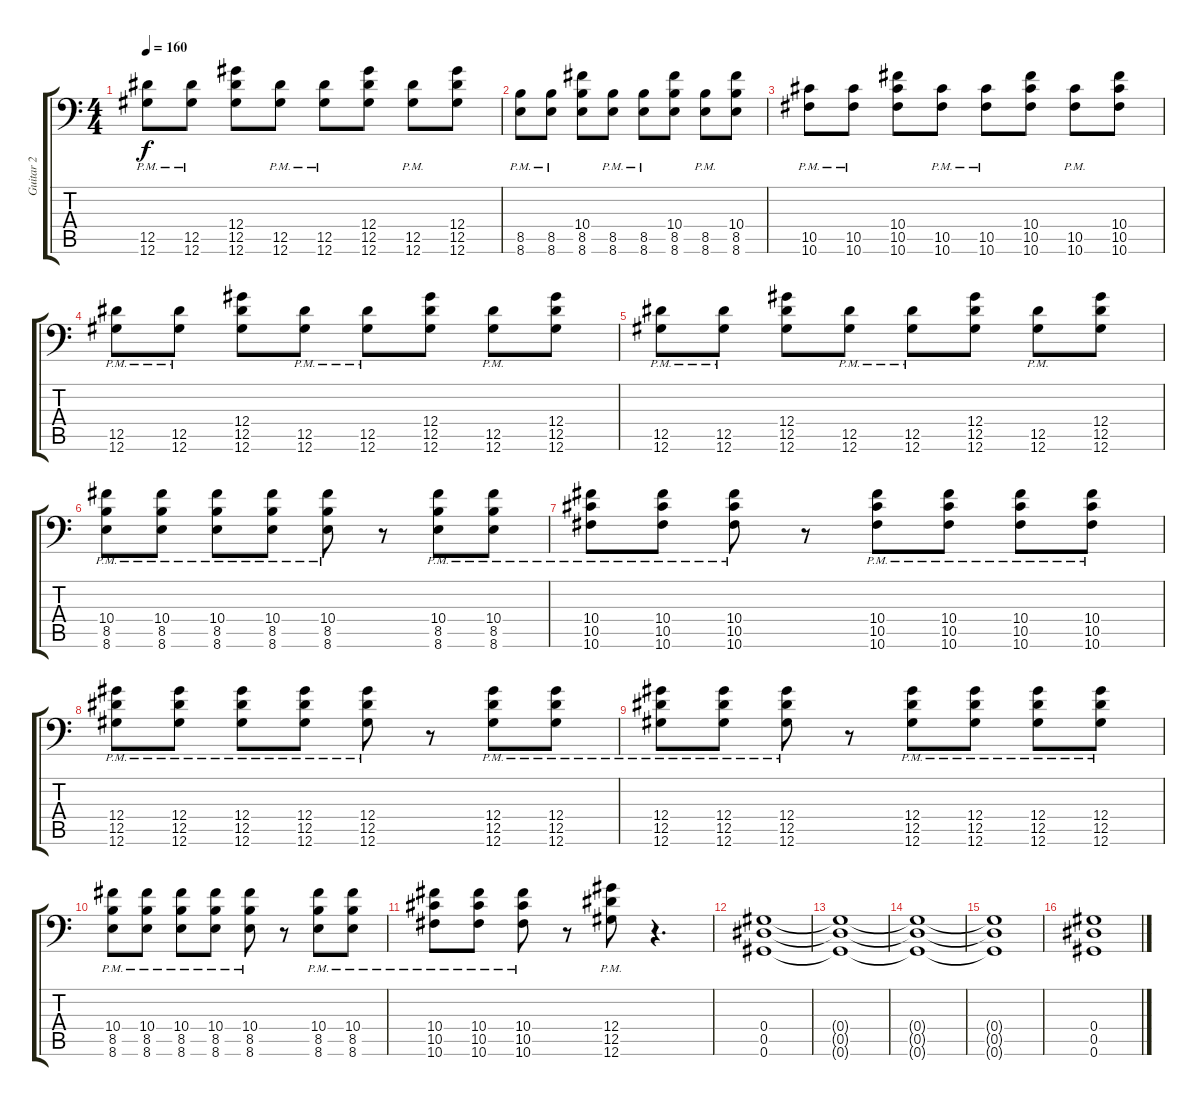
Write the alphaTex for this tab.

\track ("Guitar 2" "Guitar 2") {instrument distortionguitar}
\staff {score tabs}
\tuning (Bb3 F3 Db3 Ab2 Eb2 Ab1) {hide}
\ts (4 4)
\tempo 160
\clef f4
\ks c
(12.5{pm} 12.6{pm}).8{dy f} (12.5{pm} 12.6{pm}).8 (12.4 12.5 12.6).8 (12.5{pm} 12.6{pm}).8 (12.5{pm} 12.6{pm}).8 (12.4 12.5 12.6).8 (12.5{pm} 12.6{pm}).8 (12.4 12.5 12.6).8 |
(8.5{pm} 8.6{pm}).8 (8.5{pm} 8.6{pm}).8 (10.4 8.5 8.6).8 (8.5{pm} 8.6{pm}).8 (8.5{pm} 8.6{pm}).8 (10.4 8.5 8.6).8 (8.5{pm} 8.6{pm}).8 (10.4 8.5 8.6).8 |
(10.5{pm} 10.6{pm}).8 (10.5{pm} 10.6{pm}).8 (10.4 10.5 10.6).8 (10.5{pm} 10.6{pm}).8 (10.5{pm} 10.6{pm}).8 (10.4 10.5 10.6).8 (10.5{pm} 10.6{pm}).8 (10.4 10.5 10.6).8 |
(12.5{pm} 12.6{pm}).8 (12.5{pm} 12.6{pm}).8 (12.4 12.5 12.6).8 (12.5{pm} 12.6{pm}).8 (12.5{pm} 12.6{pm}).8 (12.4 12.5 12.6).8 (12.5{pm} 12.6{pm}).8 (12.4 12.5 12.6).8 |
(12.5{pm} 12.6{pm}).8 (12.5{pm} 12.6{pm}).8 (12.4 12.5 12.6).8 (12.5{pm} 12.6{pm}).8 (12.5{pm} 12.6{pm}).8 (12.4 12.5 12.6).8 (12.5{pm} 12.6{pm}).8 (12.4 12.5 12.6).8 |
(10.4{pm} 8.5{pm} 8.6{pm}).8 (10.4{pm} 8.5{pm} 8.6{pm}).8 (10.4{pm} 8.5{pm} 8.6{pm}).8 (10.4{pm} 8.5{pm} 8.6{pm}).8 (10.4{pm} 8.5{pm} 8.6{pm}).8 r.8 (10.4{pm} 8.5{pm} 8.6{pm}).8 (10.4{pm} 8.5{pm} 8.6{pm}).8 |
(10.4{pm} 10.5{pm} 10.6{pm}).8 (10.4{pm} 10.5{pm} 10.6{pm}).8 (10.4{pm} 10.5{pm} 10.6{pm}).8 r.8 (10.4{pm} 10.5{pm} 10.6{pm}).8 (10.4{pm} 10.5{pm} 10.6{pm}).8 (10.4{pm} 10.5{pm} 10.6{pm}).8 (10.4{pm} 10.5{pm} 10.6{pm}).8 |
(12.4{pm} 12.5{pm} 12.6{pm}).8 (12.4{pm} 12.5{pm} 12.6{pm}).8 (12.4{pm} 12.5{pm} 12.6{pm}).8 (12.4{pm} 12.5{pm} 12.6{pm}).8 (12.4{pm} 12.5{pm} 12.6{pm}).8 r.8 (12.4{pm} 12.5{pm} 12.6{pm}).8 (12.4{pm} 12.5{pm} 12.6{pm}).8 |
(12.4{pm} 12.5{pm} 12.6{pm}).8 (12.4{pm} 12.5{pm} 12.6{pm}).8 (12.4{pm} 12.5{pm} 12.6{pm}).8 r.8 (12.4{pm} 12.5{pm} 12.6{pm}).8 (12.4{pm} 12.5{pm} 12.6{pm}).8 (12.4{pm} 12.5{pm} 12.6{pm}).8 (12.4{pm} 12.5{pm} 12.6{pm}).8 |
(10.4{pm} 8.5{pm} 8.6{pm}).8 (10.4{pm} 8.5{pm} 8.6{pm}).8 (10.4{pm} 8.5{pm} 8.6{pm}).8 (10.4{pm} 8.5{pm} 8.6{pm}).8 (10.4{pm} 8.5{pm} 8.6{pm}).8 r.8 (10.4{pm} 8.5{pm} 8.6{pm}).8 (10.4{pm} 8.5{pm} 8.6{pm}).8 |
(10.4{pm} 10.5{pm} 10.6{pm}).8 (10.4{pm} 10.5{pm} 10.6{pm}).8 (10.4{pm} 10.5{pm} 10.6{pm}).8 r.8 (12.4{pm} 12.5{pm} 12.6{pm}).8 r.4{d} |
(0.4 0.5 0.6).1 |
(0.4{t} 0.5{t} 0.6{t}).1 |
(0.4{t} 0.5{t} 0.6{t}).1 |
(0.4{t} 0.5{t} 0.6{t}).1 |
(0.4 0.5 0.6).1
